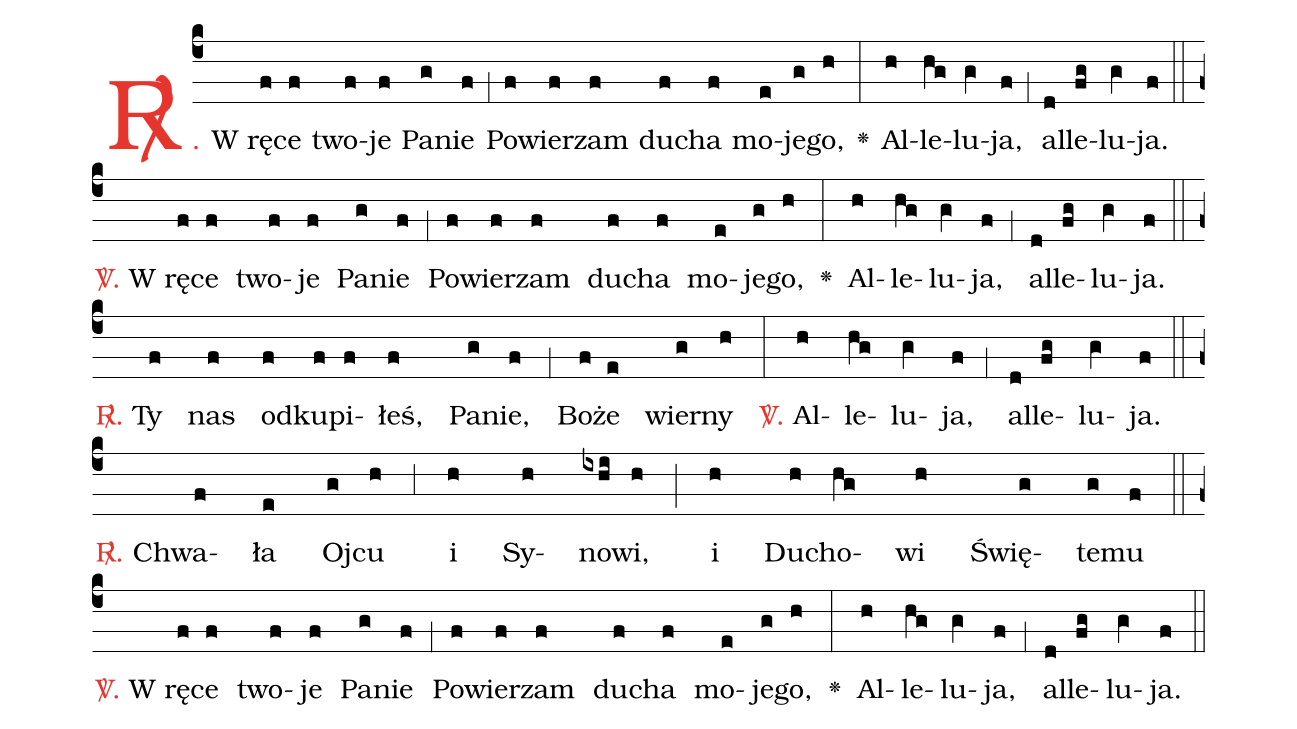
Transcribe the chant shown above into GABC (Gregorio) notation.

%%
(c4) <c><sp>R/</sp>.</c> W rę(f)ce(f) two(f)je(f) Pa(g)nie(f) (,1)
Po(f)wie(f)rzam(f) du(f)cha(f) mo(e)je(g)go,(h) <v>\greheightstar</v> (:)
Al(h)le(hg)lu(gV)ja,(f) (,1) al(d)le(fg)lu(gV)ja.(f) (::) (z)
<c><sp>V/</sp>.</c> W rę(f)ce(f) two(f)je(f) Pa(g)nie(f) (,1)
Po(f)wie(f)rzam(f) du(f)cha(f) mo(e)je(g)go,(h) <v>\greheightstar</v> (:)
Al(h)le(hg)lu(gV)ja,(f) (,1) al(d)le(fg)lu(gV)ja.(f) (::) (z)
<c><sp>R/</sp>.</c> Ty(f) nas(f) od(f)ku(f)pi(f)łeś,(f) Pa(g)nie,(f) (,1) Bo(f)że(e) wier(g)ny(h) (:)
<c><sp>V/</sp>.</c> Al(h)le(hg)lu(gV)ja,(f) (,1) al(d)le(fg)lu(gV)ja.(f) (::) (z)
<c><sp>R/</sp>.</c> Chwa(f)ła(e) Oj(g)cu(h) (,3) i(h) Sy(h)no(ixhi)wi,(h) (;)
i(h) Du(h)cho(hg)wi(h) Świę(g)te(g)mu(f) (::) (z)
<c><sp>V/</sp>.</c> W rę(f)ce(f) two(f)je(f) Pa(g)nie(f) (,1)
Po(f)wie(f)rzam(f) du(f)cha(f) mo(e)je(g)go,(h) <v>\greheightstar</v>(:)
Al(h)le(hg)lu(gV)ja,(f) (,1) al(d)le(fg)lu(gV)ja.(f) (::) (z)
